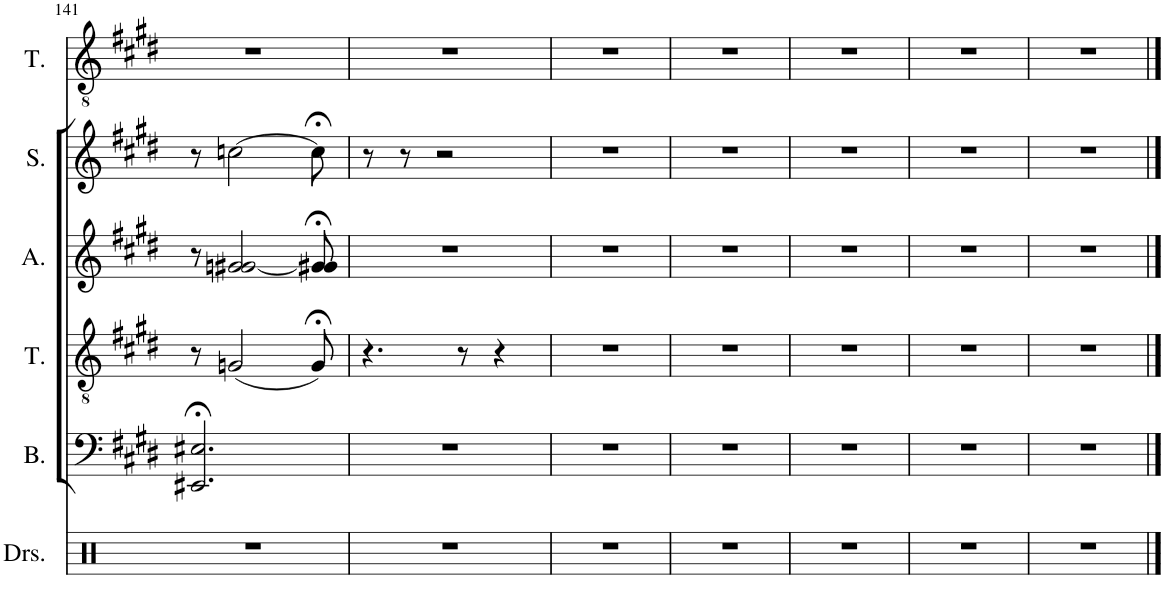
**kern	**kern	**kern	**kern	**kern	**kern
*part6	*part5	*part4	*part3	*part2	*part1
*staff6	*staff5	*staff4	*staff3	*staff2	*staff1
*I"Drumset	*I"Bass	*I"Tenor	*I"Alto	*I"Soprano	*I"Tenor
*I'Drs.	*I'B.	*I'T.	*I'A.	*I'S.	*I'T.
!!LO:PB:g=z
*clefX	*clefF4	*clefGv2	*clefG2	*clefG2	*clefGv2
*k[]	*k[f#c#g#d#]	*k[f#c#g#d#]	*k[f#c#g#d#]	*k[f#c#g#d#]	*k[f#c#g#d#]
*M6/8	*M6/8	*M6/8	*M6/8	*M6/8	*M6/8
=141	=141	=141	=141	=141	=141
2.r	2.EE#X/;< 2.E#X/;<	8r	8r	8r	2.r
.	.	(2Gn/	[2gn/ 2g#X/	[2ccn\	.
.	.	8G;</)	8g/];< 8g#X/;<	8cc;<\]	.
=142	=142	=142	=142	=142	=142
2.r	2.r	4.r	2.r	8r	2.r
.	.	.	.	8r	.
.	.	.	.	2r	.
.	.	8r	.	.	.
.	.	4r	.	.	.
=143	=143	=143	=143	=143	=143
2.r	2.r	2.r	2.r	2.r	2.r
=144	=144	=144	=144	=144	=144
2.r	2.r	2.r	2.r	2.r	2.r
=145	=145	=145	=145	=145	=145
2.r	2.r	2.r	2.r	2.r	2.r
=146	=146	=146	=146	=146	=146
2.r	2.r	2.r	2.r	2.r	2.r
=147	=147	=147	=147	=147	=147
2.r	2.r	2.r	2.r	2.r	2.r
==	==	==	==	==	==
*-	*-	*-	*-	*-	*-
